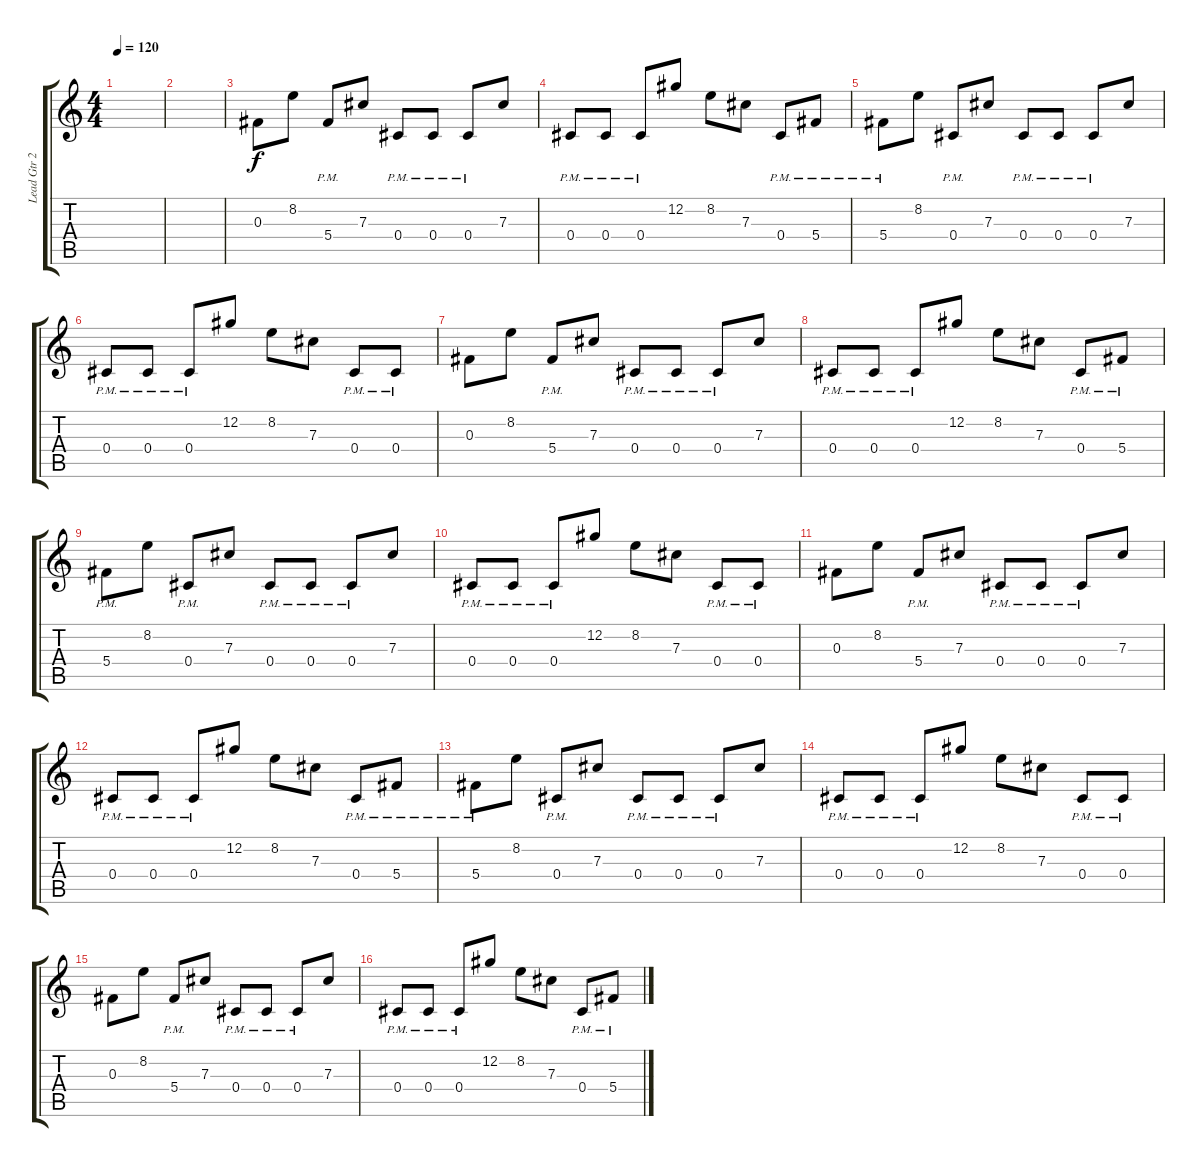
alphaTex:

\track ("Lead Gtr 2" "Lead Gtr 2") {instrument overdrivenguitar}
\staff {score tabs}
\tuning (Eb4 Ab3 Gb3 Db3 Gb2 Db2) {hide}
\ts (4 4)
\tempo 120
\clef g2
\ks c
|
|
0.3.8{volume 15} 8.2.8 5.4{pm}.8 7.3.8 0.4{pm}.8 0.4{pm}.8 0.4{pm}.8 7.3.8 |
0.4{pm}.8 0.4{pm}.8 0.4{pm}.8 12.2.8 8.2.8 7.3.8 0.4{pm}.8 5.4{pm}.8 |
5.4{pm}.8 8.2.8 0.4{pm}.8 7.3.8 0.4{pm}.8 0.4{pm}.8 0.4{pm}.8 7.3.8 |
0.4{pm}.8 0.4{pm}.8 0.4{pm}.8 12.2.8 8.2.8 7.3.8 0.4{pm}.8 0.4{pm}.8 |
0.3.8 8.2.8 5.4{pm}.8 7.3.8 0.4{pm}.8 0.4{pm}.8 0.4{pm}.8 7.3.8 |
0.4{pm}.8 0.4{pm}.8 0.4{pm}.8 12.2.8 8.2.8 7.3.8 0.4{pm}.8 5.4{pm}.8 |
5.4{pm}.8 8.2.8 0.4{pm}.8 7.3.8 0.4{pm}.8 0.4{pm}.8 0.4{pm}.8 7.3.8 |
0.4{pm}.8 0.4{pm}.8 0.4{pm}.8 12.2.8 8.2.8 7.3.8 0.4{pm}.8 0.4{pm}.8 |
0.3.8 8.2.8 5.4{pm}.8 7.3.8 0.4{pm}.8 0.4{pm}.8 0.4{pm}.8 7.3.8 |
0.4{pm}.8 0.4{pm}.8 0.4{pm}.8 12.2.8 8.2.8 7.3.8 0.4{pm}.8 5.4{pm}.8 |
5.4{pm}.8 8.2.8 0.4{pm}.8 7.3.8 0.4{pm}.8 0.4{pm}.8 0.4{pm}.8 7.3.8 |
0.4{pm}.8 0.4{pm}.8 0.4{pm}.8 12.2.8 8.2.8 7.3.8 0.4{pm}.8 0.4{pm}.8 |
0.3.8 8.2.8 5.4{pm}.8 7.3.8 0.4{pm}.8 0.4{pm}.8 0.4{pm}.8 7.3.8 |
0.4{pm}.8 0.4{pm}.8 0.4{pm}.8 12.2.8 8.2.8 7.3.8 0.4{pm}.8 5.4{pm}.8
